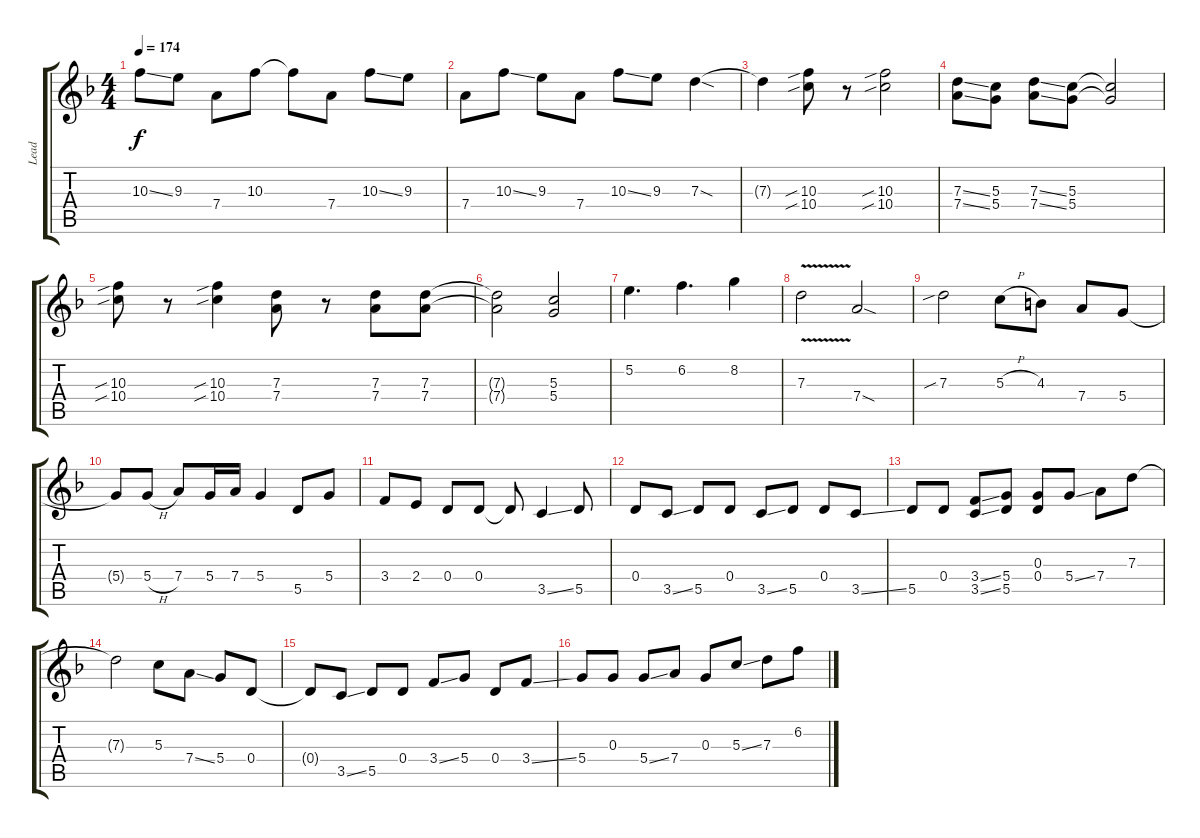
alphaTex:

\track ("Lead" "Lead") {instrument overdrivenguitar}
\staff {score tabs}
\tuning (E4 B3 G3 D3 A2 E2) {hide}
\ts (4 4)
\tempo 174
\clef g2
\ks dminor
10.3{ss}.8{dy f} 9.3.8 7.4.8 10.3.8 10.3{t}.8 7.4.8 10.3{ss}.8 9.3.8 |
7.4.8 10.3{ss}.8 9.3.8 7.4.8 10.3{ss}.8 9.3.8 7.3{sod}.4 |
7.3{t}.4 (10.3{sib} 10.4{sib}).8 r.8 (10.3{sib} 10.4{sib}).2 |
(7.3{ss} 7.4{ss}).8 (5.3 5.4).8 (7.3{ss} 7.4{ss}).8 (5.3 5.4).8 (5.3{t} 5.4{t}).2 |
(10.3{sib} 10.4{sib}).8 r.8 (10.3{sib} 10.4{sib}).4 (7.3 7.4).8 r.8 (7.3 7.4).8 (7.3 7.4).8 |
(7.3{t} 7.4{t}).2 (5.3 5.4).2 |
5.2.4{d} 6.2.4{d} 8.2.4 |
7.3{v}.2 7.4{sod}.2 |
7.3{sib}.2 5.3{h}.8 4.3.8 7.4.8 5.4.8 |
5.4{t}.8 5.4{h}.8 7.4.8 5.4.16 7.4.16 5.4.4 5.5.8 5.4.8 |
3.4.8 2.4.8 0.4.8 0.4.8 0.4{t}.8 3.5{ss}.4 5.5.8 |
0.4.8 3.5{ss}.8 5.5.8 0.4.8 3.5{ss}.8 5.5.8 0.4.8 3.5{ss}.8 |
5.5.8 0.4.8 (3.4{ss} 3.5{ss}).8 (5.4 5.5).8 (0.3 0.4).8 5.4{ss}.8 7.4.8 7.3.8 |
7.3{t}.2 5.3.8 7.4{ss}.8 5.4.8 0.4.8 |
0.4{t}.8 3.5{ss}.8 5.5.8 0.4.8 3.4{ss}.8 5.4.8 0.4.8 3.4{ss}.8 |
5.4.8 0.3.8 5.4{ss}.8 7.4.8 0.3.8 5.3{ss}.8 7.3.8 6.2.8
